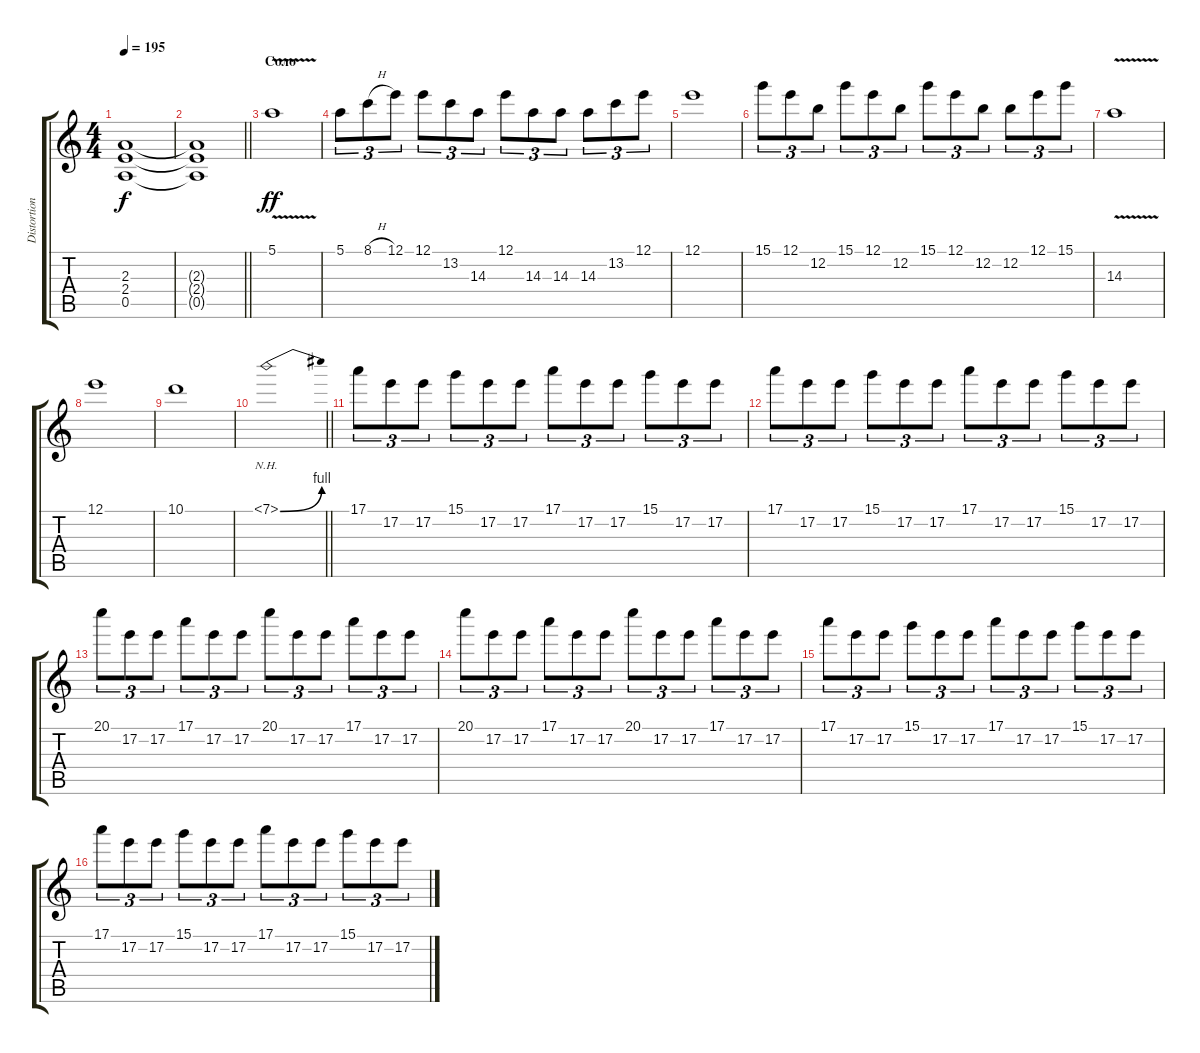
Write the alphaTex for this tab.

\track ("Distortion" "Distortion") {instrument distortionguitar}
\staff {score tabs}
\tuning (E4 B3 G3 D3 A2 E2) {hide}
\ts (4 4)
\tempo 195
\clef g2
\ks c
(2.3 2.4 0.5).1{dy f} |
\barLineRight lightlight
(2.3{t} 2.4{t} 0.5{t}).1 |
\section ("" "Соло")
5.1{v}.1{dy ff} |
5.1.8{tu (3 2)} 8.1{h}.8{tu (3 2)} 12.1.8{tu (3 2)} 12.1.8{tu (3 2)} 13.2.8{tu (3 2)} 14.3.8{tu (3 2)} 12.1.8{tu (3 2)} 14.3.8{tu (3 2)} 14.3.8{tu (3 2)} 14.3.8{tu (3 2)} 13.2.8{tu (3 2)} 12.1.8{tu (3 2)} |
12.1.1 |
15.1.8{tu (3 2)} 12.1.8{tu (3 2)} 12.2.8{tu (3 2)} 15.1.8{tu (3 2)} 12.1.8{tu (3 2)} 12.2.8{tu (3 2)} 15.1.8{tu (3 2)} 12.1.8{tu (3 2)} 12.2.8{tu (3 2)} 12.2.8{tu (3 2)} 12.1.8{tu (3 2)} 15.1.8{tu (3 2)} |
14.3{v}.1 |
12.1.1 |
10.1.1 |
\barLineRight lightlight
7.1{be (bend 0 0 60 4) nh}.1 |
17.1.8{tu (3 2)} 17.2.8{tu (3 2)} 17.2.8{tu (3 2)} 15.1.8{tu (3 2)} 17.2.8{tu (3 2)} 17.2.8{tu (3 2)} 17.1.8{tu (3 2)} 17.2.8{tu (3 2)} 17.2.8{tu (3 2)} 15.1.8{tu (3 2)} 17.2.8{tu (3 2)} 17.2.8{tu (3 2)} |
17.1.8{tu (3 2)} 17.2.8{tu (3 2)} 17.2.8{tu (3 2)} 15.1.8{tu (3 2)} 17.2.8{tu (3 2)} 17.2.8{tu (3 2)} 17.1.8{tu (3 2)} 17.2.8{tu (3 2)} 17.2.8{tu (3 2)} 15.1.8{tu (3 2)} 17.2.8{tu (3 2)} 17.2.8{tu (3 2)} |
20.1.8{tu (3 2)} 17.2.8{tu (3 2)} 17.2.8{tu (3 2)} 17.1.8{tu (3 2)} 17.2.8{tu (3 2)} 17.2.8{tu (3 2)} 20.1.8{tu (3 2)} 17.2.8{tu (3 2)} 17.2.8{tu (3 2)} 17.1.8{tu (3 2)} 17.2.8{tu (3 2)} 17.2.8{tu (3 2)} |
20.1.8{tu (3 2)} 17.2.8{tu (3 2)} 17.2.8{tu (3 2)} 17.1.8{tu (3 2)} 17.2.8{tu (3 2)} 17.2.8{tu (3 2)} 20.1.8{tu (3 2)} 17.2.8{tu (3 2)} 17.2.8{tu (3 2)} 17.1.8{tu (3 2)} 17.2.8{tu (3 2)} 17.2.8{tu (3 2)} |
17.1.8{tu (3 2)} 17.2.8{tu (3 2)} 17.2.8{tu (3 2)} 15.1.8{tu (3 2)} 17.2.8{tu (3 2)} 17.2.8{tu (3 2)} 17.1.8{tu (3 2)} 17.2.8{tu (3 2)} 17.2.8{tu (3 2)} 15.1.8{tu (3 2)} 17.2.8{tu (3 2)} 17.2.8{tu (3 2)} |
17.1.8{tu (3 2)} 17.2.8{tu (3 2)} 17.2.8{tu (3 2)} 15.1.8{tu (3 2)} 17.2.8{tu (3 2)} 17.2.8{tu (3 2)} 17.1.8{tu (3 2)} 17.2.8{tu (3 2)} 17.2.8{tu (3 2)} 15.1.8{tu (3 2)} 17.2.8{tu (3 2)} 17.2.8{tu (3 2)}
